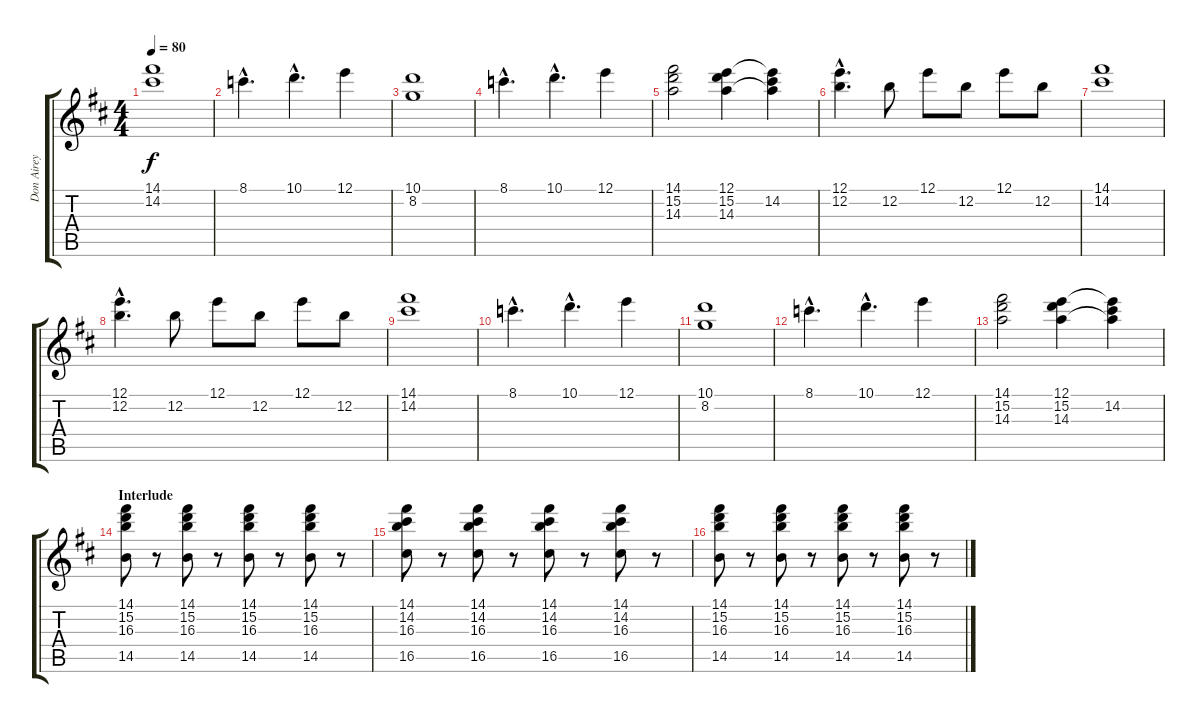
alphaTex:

\track ("Don Airey" "Don Airey") {instrument pad8sweep}
\staff {score tabs}
\tuning (E5 B4 G4 D4 A3 E3) {hide}
\ts (4 4)
\tempo 80
\clef g2
\ks bminor
(14.1 14.2).1{dy f} |
8.1{hac}.4{d instrument synthstrings1} 10.1{hac}.4{d} 12.1.4 |
(10.1 8.2).1 |
8.1{hac}.4{d} 10.1{hac}.4{d} 12.1.4 |
(14.1 15.2 14.3).2 (12.1 15.2 14.3).4 (12.1{t} 14.2 14.3{t}).4 |
(12.1{hac} 12.2{hac}).4{d instrument fx1rain} 12.2.8 12.1.8 12.2.8 12.1.8 12.2.8 |
(14.1 14.2).1 |
(12.1{hac} 12.2{hac}).4{d} 12.2.8 12.1.8 12.2.8 12.1.8 12.2.8 |
(14.1 14.2).1 |
8.1{hac}.4{d instrument synthstrings1} 10.1{hac}.4{d} 12.1.4 |
(10.1 8.2).1 |
8.1{hac}.4{d} 10.1{hac}.4{d} 12.1.4 |
(14.1 15.2 14.3).2 (12.1 15.2 14.3).4 (12.1{t} 14.2 14.3{t}).4 |
\section ("" "Interlude")
(14.1 15.2 16.3 14.5).8{instrument pad8sweep} r.8 (14.1 15.2 16.3 14.5).8 r.8 (14.1 15.2 16.3 14.5).8 r.8 (14.1 15.2 16.3 14.5).8 r.8 |
(14.1 14.2 16.3 16.5).8 r.8 (14.1 14.2 16.3 16.5).8 r.8 (14.1 14.2 16.3 16.5).8 r.8 (14.1 14.2 16.3 16.5).8 r.8 |
(14.1 15.2 16.3 14.5).8 r.8 (14.1 15.2 16.3 14.5).8 r.8 (14.1 15.2 16.3 14.5).8 r.8 (14.1 15.2 16.3 14.5).8 r.8
